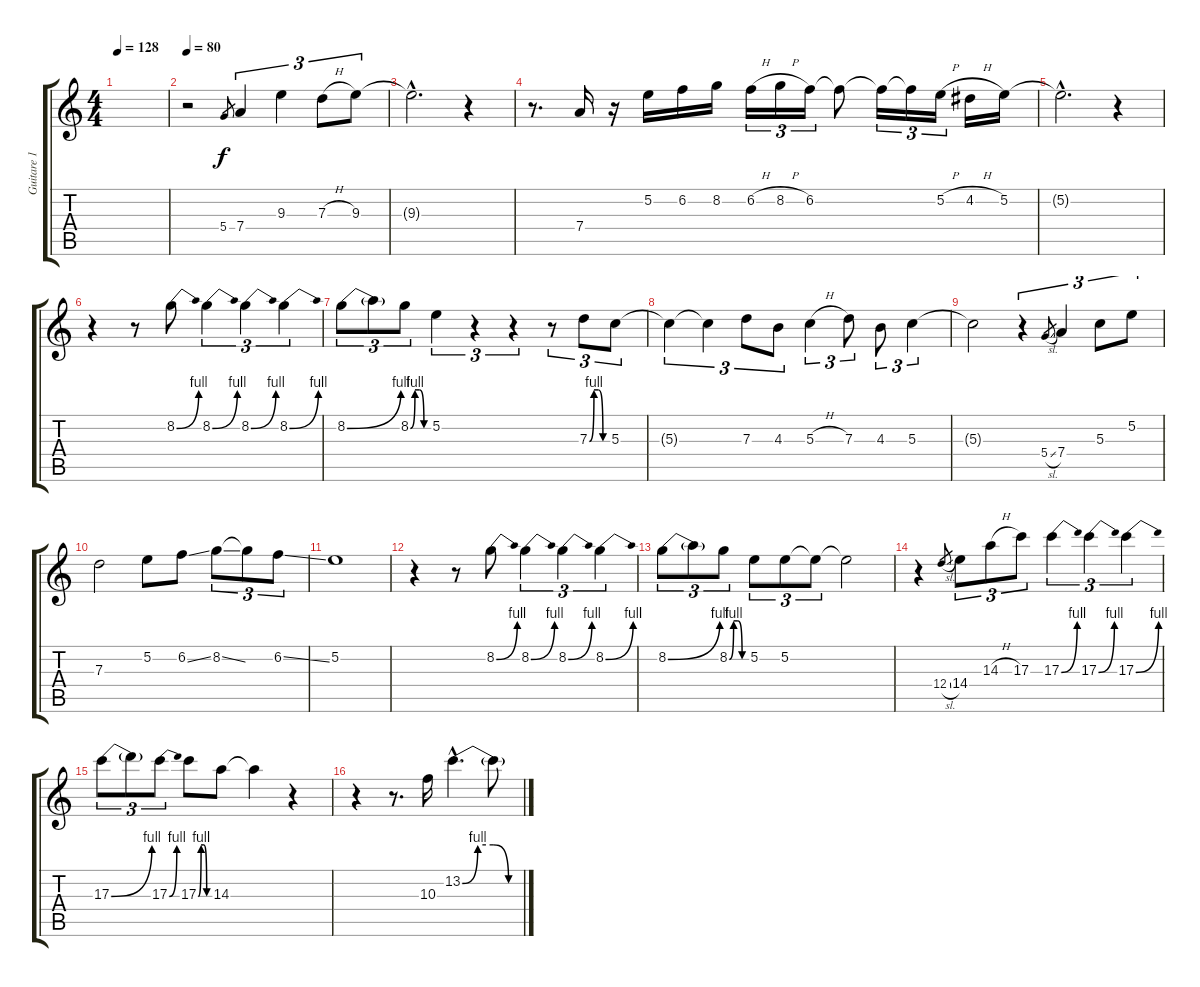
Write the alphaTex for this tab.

\track ("Guitare 1" "Guitare 1") {instrument overdrivenguitar}
\staff {score tabs}
\tuning (E4 B3 G3 D3 A2 E2) {hide}
\ts (4 4)
\tempo 128
\clef g2
\ks c
|
\tempo 80
r.2 5.4.8{gr} 7.4.4{tu (3 2)} 9.3.4{tu (3 2)} 7.3{h}.8{tu (3 2)} 9.3.8{tu (3 2)} |
9.3{hac t}.2{d} r.4 |
r.8{d} 7.4.16 r.16 5.2.16 6.2.16 8.2.16 6.2{h}.16{tu (3 2)} 8.2{h}.16{tu (3 2)} 6.2.16{tu (3 2)} 6.2{t}.8 6.2{t}.16{tu (3 2)} 6.2{t}.16{tu (3 2)} 5.2{h}.16{tu (3 2)} 4.2{h}.16 5.2.16 |
5.2{hac t}.2{d} r.4 |
r.4 r.8 8.2{be (bend 0 0 60 4)}.8 8.2{be (bend 0 0 60 4)}.4{tu (3 2)} 8.2{be (bend 0 0 60 4)}.4{tu (3 2)} 8.2{be (bend 0 0 60 4)}.4{tu (3 2)} |
8.2{be (bend 0 0 60 4)}.8{tu (3 2)} 8.2{t}.8{tu (3 2)} 8.2{be (custom 0 0 15 4 30 4 45 0 60 0)}.8{tu (3 2)} 5.2.4{tu (3 2)} r.4{tu (3 2)} r.4{tu (3 2)} r.8{tu (3 2)} 7.3{be (custom 0 0 15 4 30 4 45 0 60 0)}.8{tu (3 2)} 5.3.8{tu (3 2)} |
5.3{t}.4{tu (3 2)} 5.3{t}.4{tu (3 2)} 7.3.8{tu (3 2)} 4.3.8{tu (3 2)} 5.3{h}.4{tu (3 2)} 7.3.8{tu (3 2)} 4.3.8{tu (3 2)} 5.3.4{tu (3 2)} |
5.3{t}.2 r.4{tu (3 2)} 5.4{sl}.8{gr} 7.4.4{tu (3 2)} 5.3.8{tu (3 2)} 5.2.8{tu (3 2)} |
7.3.2 5.2.8 6.2{ss}.8 8.2{ss}.8{tu (3 2)} 8.2{t}.8{tu (3 2)} 6.2{ss}.8{tu (3 2)} |
5.2.1 |
r.4 r.8 8.2{be (bend 0 0 60 4)}.8 8.2{be (bend 0 0 60 4)}.4{tu (3 2)} 8.2{be (bend 0 0 60 4)}.4{tu (3 2)} 8.2{be (bend 0 0 60 4)}.4{tu (3 2)} |
8.2{be (bend 0 0 60 4)}.8{tu (3 2)} 8.2{t}.8{tu (3 2)} 8.2{be (custom 0 0 15 4 30 4 45 0 60 0)}.8{tu (3 2)} 5.2.8{tu (3 2)} 5.2.8{tu (3 2)} 5.2{t}.8{tu (3 2)} 5.2{t}.2 |
r.4 12.4{sl}.8{gr} 14.4.8{tu (3 2)} 14.3{h}.8{tu (3 2)} 17.3.8{tu (3 2)} 17.3{be (bend 0 0 60 4)}.4{tu (3 2)} 17.3{be (bend 0 0 60 4)}.4{tu (3 2)} 17.3{be (bend 0 0 60 4)}.4{tu (3 2)} |
17.3{be (bend 0 0 60 4)}.8{tu (3 2)} 17.3{t}.8{tu (3 2)} 17.3{be (bend 0 0 60 4)}.8{tu (3 2)} 17.3{be (custom 0 0 15 4 30 4 45 0 60 0)}.8 14.3.8 14.3{t}.4 r.4 |
r.4 r.8{d} 10.3.16 13.2{be (custom 0 0 15 4 30 4 45 0 60 0) hac}.4{d} 13.2{t}.8
